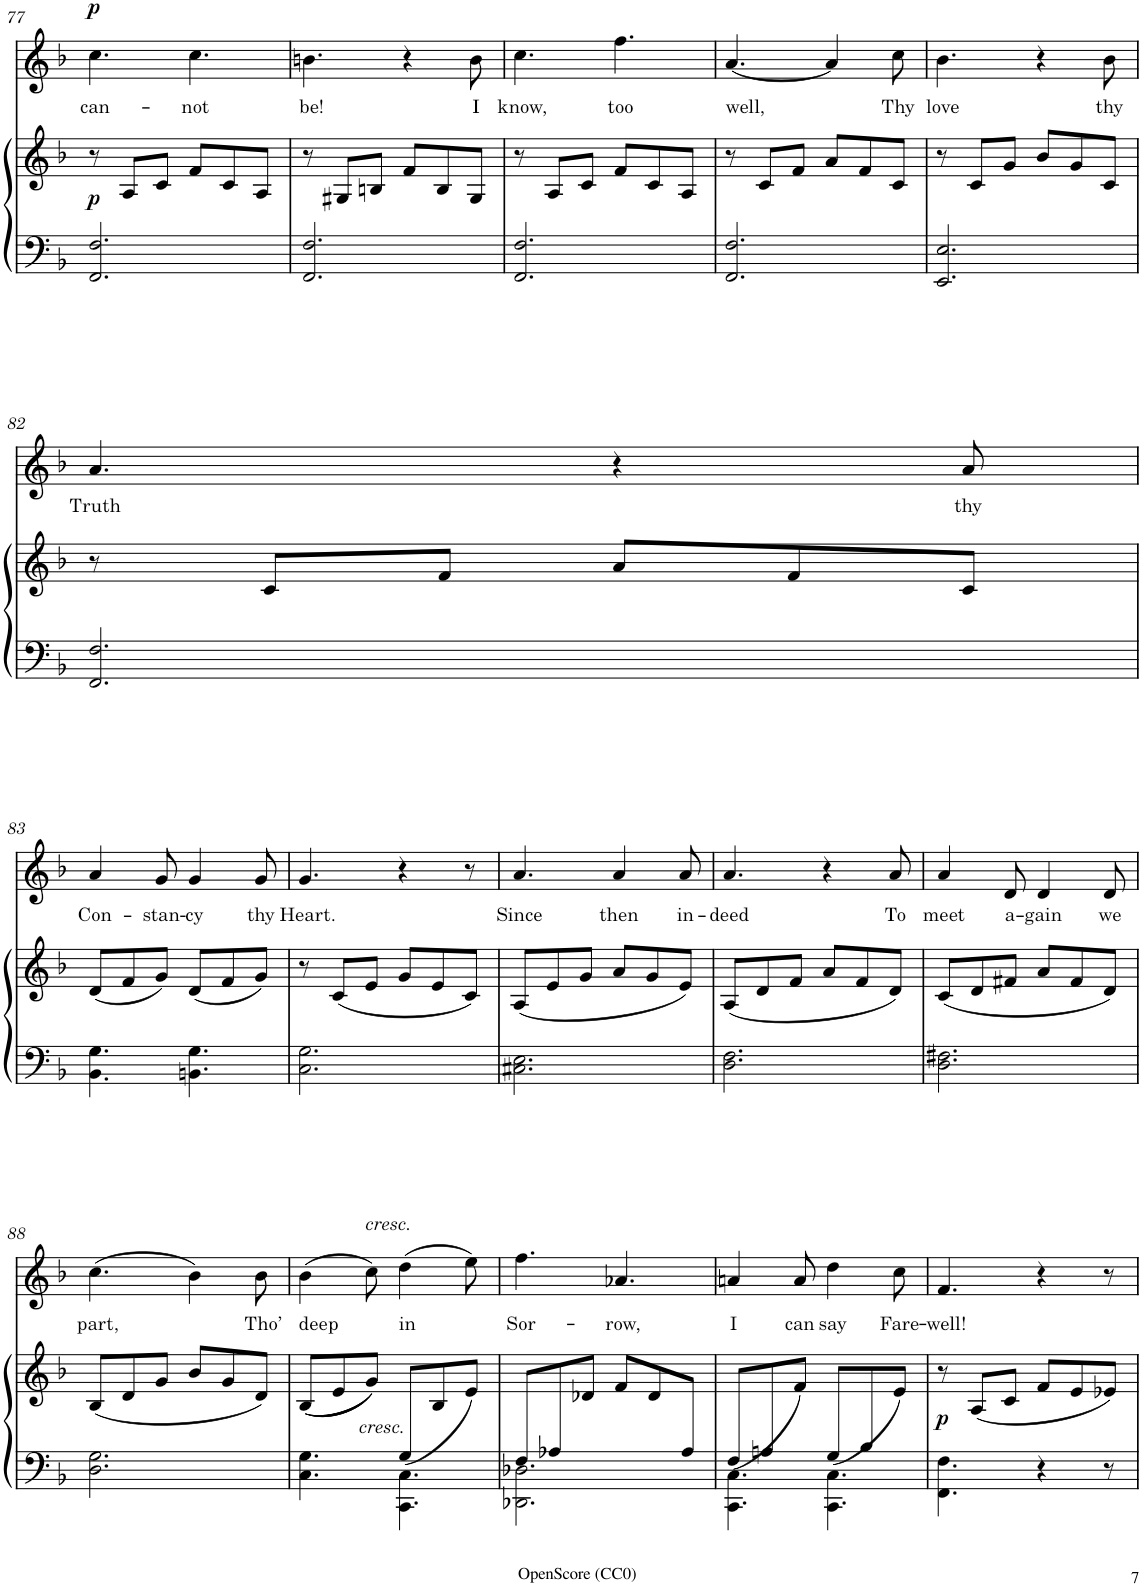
**kern	**kern	**dynam	**kern	**text	**dynam
*part2	*part2	*part2	*part1	*part1	*part1
*staff3	*staff2	*staff2/3	*staff1	*staff1	*staff1
*I"Piano	*	*	*I"Voice	*	*
*I'Pno	*	*	*	*	*
!!LO:PB:g=z
*clefF4	*clefG2	*	*clefG2	*	*
*k[b-]	*k[b-]	*	*k[b-]	*	*
*M6/8	*M6/8	*	*M6/8	*	*
=77	=77	=77	=77	=77	=77
!	!	!LO:DY:b	!	!LO:LY:b	!LO:DY:a
2.FF/ 2.F/	8r	p	4.cc\	can-	p
.	8A/L	.	.	.	.
.	8c/J	.	.	.	.
!	!	!	!	!LO:LY:b	!
.	8f/L	.	4.cc\	-not	.
.	8c/	.	.	.	.
.	8A/J	.	.	.	.
=78	=78	=78	=78	=78	=78
!	!	!	!	!LO:LY:b	!
2.FF/ 2.F/	8r	.	4.bn\	be!	.
.	8G#X/L	.	.	.	.
.	8Bn/J	.	.	.	.
.	8f/L	.	4r	.	.
.	8B/	.	.	.	.
!	!	!	!	!LO:LY:b	!
.	8G#/J	.	8b\	I	.
=79	=79	=79	=79	=79	=79
!	!	!	!	!LO:LY:b	!
2.FF/ 2.F/	8r	.	4.cc\	know,	.
.	8A/L	.	.	.	.
.	8c/J	.	.	.	.
!	!	!	!	!LO:LY:b	!
.	8f/L	.	4.ff\	too	.
.	8c/	.	.	.	.
.	8A/J	.	.	.	.
=80	=80	=80	=80	=80	=80
!	!	!	!	!LO:LY:b	!
2.FF/ 2.F/	8r	.	[4.a/	well,	.
.	8c/L	.	.	.	.
.	8f/J	.	.	.	.
.	8a/L	.	4a/]	.	.
.	8f/	.	.	.	.
!	!	!	!	!LO:LY:b	!
.	8c/J	.	8cc\	Thy	.
=81	=81	=81	=81	=81	=81
!	!	!	!	!LO:LY:b	!
2.EE/ 2.E/	8r	.	4.b-\	love	.
.	8c/L	.	.	.	.
.	8g/J	.	.	.	.
.	8b-/L	.	4r	.	.
.	8g/	.	.	.	.
!	!	!	!	!LO:LY:b	!
.	8c/J	.	8b-\	thy	.
!!LO:LB:g=z
=82	=82	=82	=82	=82	=82
!	!	!	!	!LO:LY:b	!
2.FF/ 2.F/	8r	.	4.a/	Truth	.
.	8c/L	.	.	.	.
.	8f/J	.	.	.	.
.	8a/L	.	4r	.	.
.	8f/	.	.	.	.
!	!	!	!	!LO:LY:b	!
.	8c/J	.	8a/	thy	.
!!LO:LB:g=z
=83	=83	=83	=83	=83	=83
!	!	!	!	!LO:LY:b	!
4.BB-\ 4.G\	(8d/L	.	4a/	Con-	.
.	8f/	.	.	.	.
!	!	!	!	!LO:LY:b	!
.	8g/J)	.	8g/	-stan-	.
!	!	!	!	!LO:LY:b	!
4.BBn\ 4.G\	(8d/L	.	4g/	-cy	.
.	8f/	.	.	.	.
!	!	!	!	!LO:LY:b	!
.	8g/J)	.	8g/	thy	.
=84	=84	=84	=84	=84	=84
!	!	!	!	!LO:LY:b	!
2.C\ 2.G\	8r	.	4.g/	Heart.	.
.	(8c/L	.	.	.	.
.	8e/J	.	.	.	.
.	8g/L	.	4r	.	.
.	8e/	.	.	.	.
.	8c/J)	.	8r	.	.
=85	=85	=85	=85	=85	=85
!	!	!	!	!LO:LY:b	!
2.C#X\ 2.E\	(8A/L	.	4.a/	Since	.
.	8e/	.	.	.	.
.	8g/J	.	.	.	.
!	!	!	!	!LO:LY:b	!
.	8a/L	.	4a/	then	.
.	8g/	.	.	.	.
!	!	!	!	!LO:LY:b	!
.	8e/J)	.	8a/	in-	.
=86	=86	=86	=86	=86	=86
!	!	!	!	!LO:LY:b	!
2.D\ 2.F\	(8A/L	.	4.a/	-deed	.
.	8d/	.	.	.	.
.	8f/J	.	.	.	.
.	8a/L	.	4r	.	.
.	8f/	.	.	.	.
!	!	!	!	!LO:LY:b	!
.	8d/J)	.	8a/	To	.
=87	=87	=87	=87	=87	=87
!	!	!	!	!LO:LY:b	!
2.D\ 2.F#X\	(8c/L	.	4a/	meet	.
.	8d/	.	.	.	.
!	!	!	!	!LO:LY:b	!
.	8f#X/J	.	8d/	a-	.
!	!	!	!	!LO:LY:b	!
.	8a/L	.	4d/	-gain	.
.	8f#/	.	.	.	.
!	!	!	!	!LO:LY:b	!
.	8d/J)	.	8d/	we	.
!!LO:LB:g=z
=88	=88	=88	=88	=88	=88
!	!	!	!	!LO:LY:b	!
2.D\ 2.G\	(8B-/L	.	(4.cc\	part,	.
.	8d/	.	.	.	.
.	8g/J	.	.	.	.
.	8b-/L	.	4b-\)	.	.
.	8g/	.	.	.	.
!	!	!	!	!LO:LY:b	!
.	8d/J)	.	8b-\	Tho’	.
=89	=89	=89	=89	=89	=89
*^	*	*	*	*	*
!	!	!	!	!	!LO:LY:b	!
4.ryy	4.C\ 4.G\	((8B-/L	.	(4b-\	deep	.
.	.	8e/	.	.	.	.
!	!	!	!	!LO:TX:a:i:t=cresc.	!	!
!	!	!LO:TX:b:i:t=cresc.	!	!	!	!
.	.	8g/J))	.	8cc\)	.	.
!	!	!	!	!	!LO:LY:b	!
(<8G/L	4.CC\ 4.C\	8ryy	.	(4dd\	in	.
4ryy	.	8B-/	.	.	.	.
.	.	8e/J)	.	8ee\)	.	.
=90	=90	=90	=90	=90	=90	=90
!	!	!	!	!	!LO:LY:b	!
8F/L	2.DD-X\ 2.D-X\	4ryy	.	4.ff\	Sor-	.
8A-X/	.	.	.	.	.	.
4.ryy	.	8d-X/J	.	.	.	.
!	!	!	!	!	!LO:LY:b	!
.	.	8f/L	.	4.a-X/	-row,	.
.	.	8d-/	.	.	.	.
8A-/J	.	8ryy	.	.	.	.
=91	=91	=91	=91	=91	=91	=91
!	!	!	!	!	!LO:LY:b	!
(<8F/L	4.CC\ 4.C\	4ryy	.	4an/	I	.
8An/	.	.	.	.	.	.
!	!	!	!	!	!LO:LY:b	!
8ryy	.	8f/J)	.	8a/	can	.
!	!	!	!	!	!LO:LY:b	!
(<8G/L	4.CC\ 4.C\	4ryy	.	4dd\	say	.
8B-/	.	.	.	.	.	.
!	!	!	!	!	!LO:LY:b	!
8ryy	.	8e/J)	.	8cc\	Fare-	.
*v	*v	*	*	*	*	*
=92	=92	=92	=92	=92	=92
!	!	!LO:DY:b	!	!LO:LY:b	!
4.FF\ 4.F\	8r	p	4.f/	-well!	.
.	(8A/L	.	.	.	.
.	8c/J	.	.	.	.
4r	8f/L	.	4r	.	.
.	8e/	.	.	.	.
8r	8e-X/J)	.	8r	.	.
=	=	=	=	=	=
*-	*-	*-	*-	*-	*-
